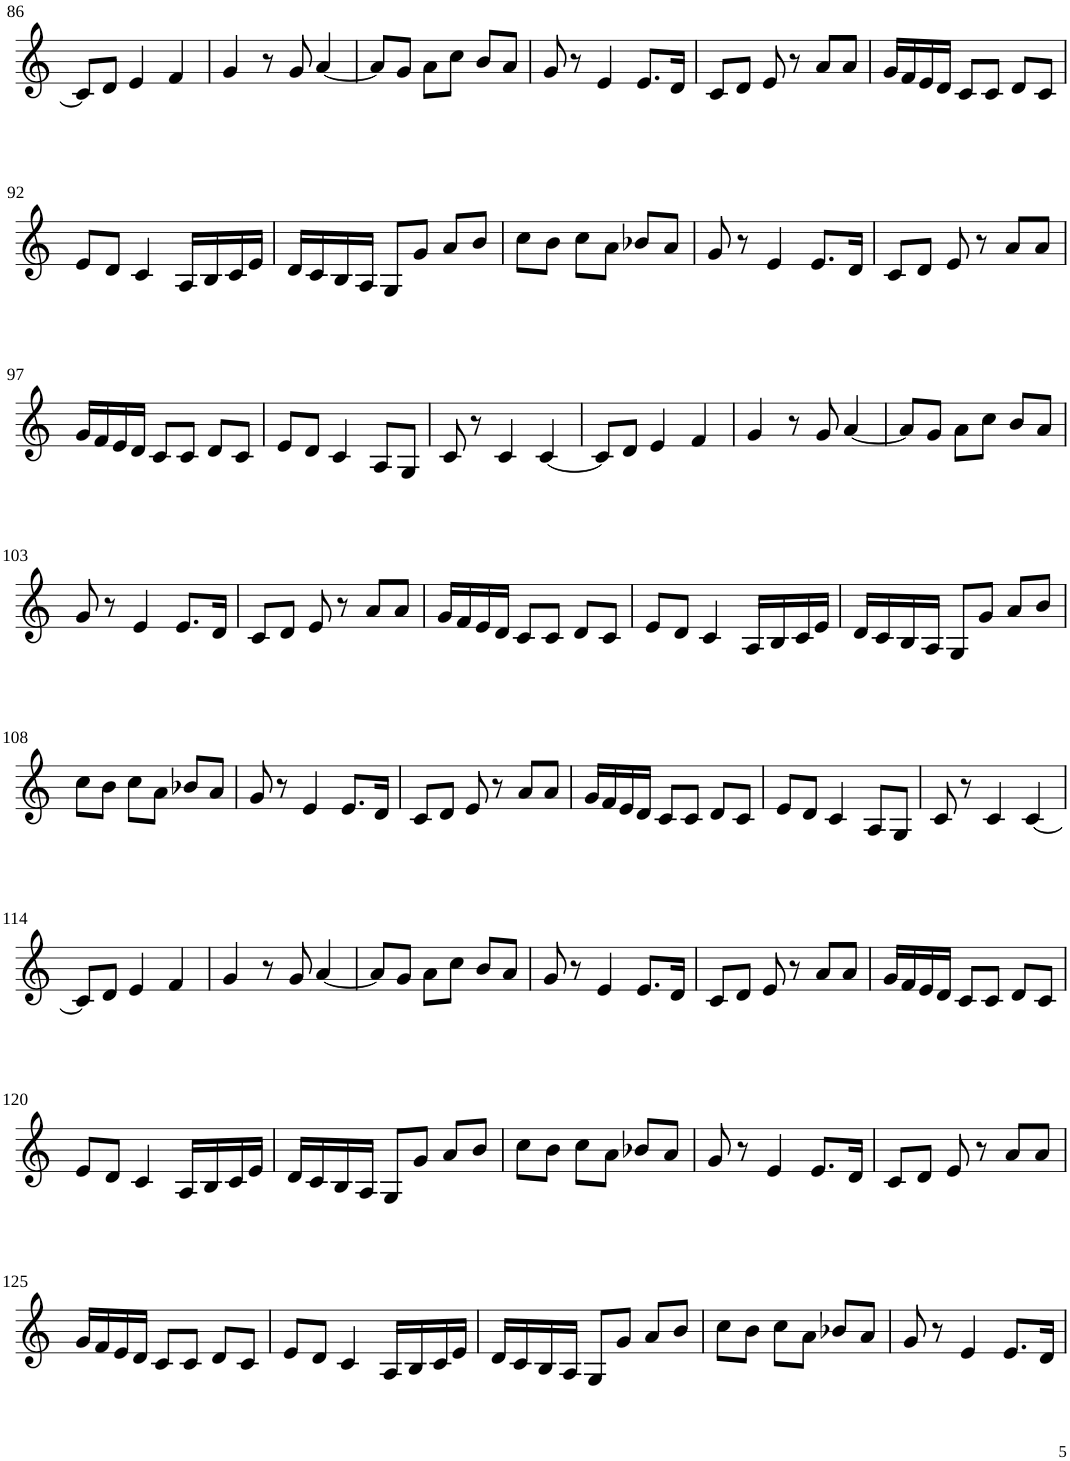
**kern
*part1
*staff1
*I"Violin
!!LO:PB:g=z
*clefG2
*k[]
*M3/4
=86
8c/L]
8d/J
4e/
4f/
=87
4g/
8r
8g/
[4a/
=88
8a/L]
8g/J
8a\L
8cc\J
8b/L
8a/J
=89
8g/
8r
4e/
8.e/L
16d/Jk
=90
8c/L
8d/J
8e/
8r
8a/L
8a/J
=91
16g/LL
16f/
16e/
16d/JJ
8c/L
8c/J
8d/L
8c/J
!!LO:LB:g=z
=92
8e/L
8d/J
4c/
16A/LL
16B/
16c/
16e/JJ
=93
16d/LL
16c/
16B/
16A/JJ
8G/L
8g/J
8a/L
8b/J
=94
8cc\L
8b\J
8cc\L
8a\J
8b-X/L
8a/J
=95
8g/
8r
4e/
8.e/L
16d/Jk
=96
8c/L
8d/J
8e/
8r
8a/L
8a/J
!!LO:LB:g=z
=97
16g/LL
16f/
16e/
16d/JJ
8c/L
8c/J
8d/L
8c/J
=98
8e/L
8d/J
4c/
8A/L
8G/J
=99
8c/
8r
4c/
[4c/
=100
8c/L]
8d/J
4e/
4f/
=101
4g/
8r
8g/
[4a/
=102
8a/L]
8g/J
8a\L
8cc\J
8b/L
8a/J
!!LO:LB:g=z
=103
8g/
8r
4e/
8.e/L
16d/Jk
=104
8c/L
8d/J
8e/
8r
8a/L
8a/J
=105
16g/LL
16f/
16e/
16d/JJ
8c/L
8c/J
8d/L
8c/J
=106
8e/L
8d/J
4c/
16A/LL
16B/
16c/
16e/JJ
=107
16d/LL
16c/
16B/
16A/JJ
8G/L
8g/J
8a/L
8b/J
!!LO:LB:g=z
=108
8cc\L
8b\J
8cc\L
8a\J
8b-X/L
8a/J
=109
8g/
8r
4e/
8.e/L
16d/Jk
=110
8c/L
8d/J
8e/
8r
8a/L
8a/J
=111
16g/LL
16f/
16e/
16d/JJ
8c/L
8c/J
8d/L
8c/J
=112
8e/L
8d/J
4c/
8A/L
8G/J
=113
8c/
8r
4c/
[4c/
!!LO:LB:g=z
=114
8c/L]
8d/J
4e/
4f/
=115
4g/
8r
8g/
[4a/
=116
8a/L]
8g/J
8a\L
8cc\J
8b/L
8a/J
=117
8g/
8r
4e/
8.e/L
16d/Jk
=118
8c/L
8d/J
8e/
8r
8a/L
8a/J
=119
16g/LL
16f/
16e/
16d/JJ
8c/L
8c/J
8d/L
8c/J
!!LO:LB:g=z
=120
8e/L
8d/J
4c/
16A/LL
16B/
16c/
16e/JJ
=121
16d/LL
16c/
16B/
16A/JJ
8G/L
8g/J
8a/L
8b/J
=122
8cc\L
8b\J
8cc\L
8a\J
8b-X/L
8a/J
=123
8g/
8r
4e/
8.e/L
16d/Jk
=124
8c/L
8d/J
8e/
8r
8a/L
8a/J
!!LO:LB:g=z
=125
16g/LL
16f/
16e/
16d/JJ
8c/L
8c/J
8d/L
8c/J
=126
8e/L
8d/J
4c/
16A/LL
16B/
16c/
16e/JJ
=127
16d/LL
16c/
16B/
16A/JJ
8G/L
8g/J
8a/L
8b/J
=128
8cc\L
8b\J
8cc\L
8a\J
8b-X/L
8a/J
=129
8g/
8r
4e/
8.e/L
16d/Jk
=
*-
